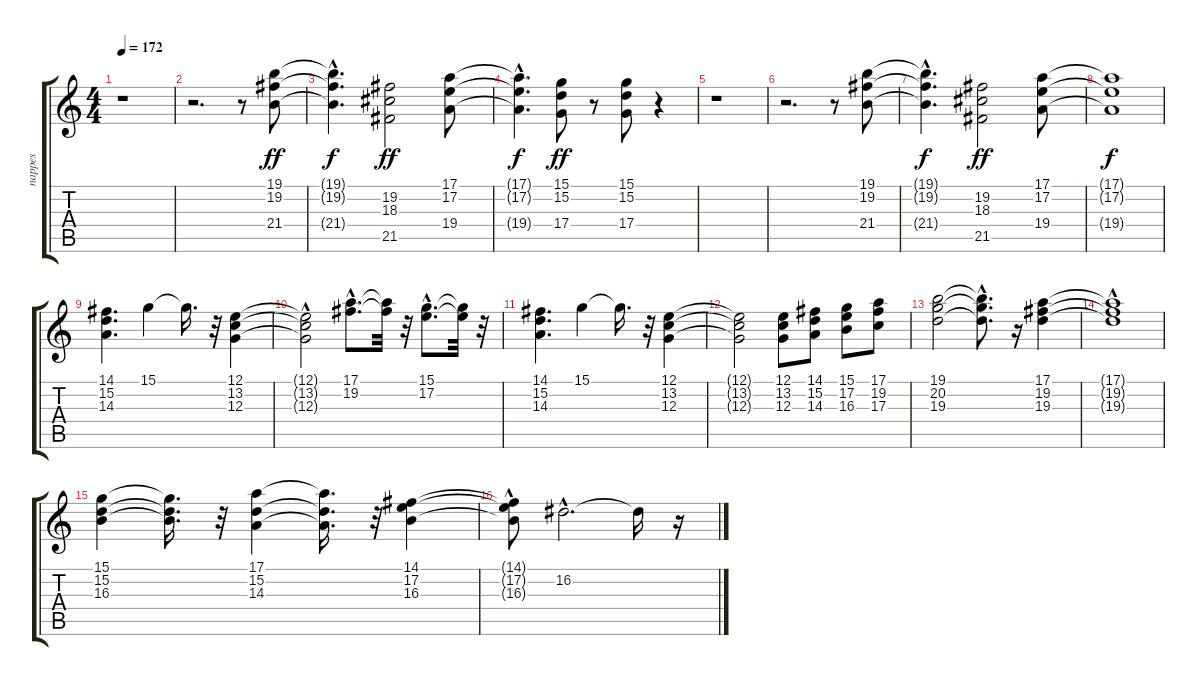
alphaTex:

\track ("nappes" "nappes") {instrument stringensemble1}
\staff {score tabs}
\tuning (E4 B3 G3 D3 A2 E2) {hide}
\ts (4 4)
\tempo 172
\clef g2
\ks c
r.1{dy f} |
r.2{d} r.8 (19.1 19.2 21.4).8{dy ff} |
(19.1{hac t} 19.2{hac t} 21.4{hac t}).4{d dy f} (19.2 18.3 21.5).2{dy ff} (17.1 17.2 19.4).8 |
(17.1{hac t} 17.2{hac t} 19.4{hac t}).4{d dy f} (15.1 15.2 17.4).8{dy ff} r.8 (15.1 15.2 17.4).8 r.4 |
r.1 |
r.2{d} r.8 (19.1 19.2 21.4).8 |
(19.1{hac t} 19.2{hac t} 21.4{hac t}).4{d dy f} (19.2 18.3 21.5).2{dy ff} (17.1 17.2 19.4).8 |
(17.1{t} 17.2{t} 19.4{t}).1{dy f} |
(14.1 15.2 14.3).4{d} 15.1.4 15.1{t}.16{d} r.32 (12.1 13.2 12.3).4 |
(12.1{hac t} 13.2{hac t} 12.3{hac t}).2 (17.1{hac} 19.2{hac}).8{d} (17.1{t} 19.2{t}).32 r.32 (15.1{hac} 17.2{hac}).8{d} (15.1{t} 17.2{t}).32 r.32 |
(14.1 15.2 14.3).4{d} 15.1.4 15.1{t}.16{d} r.32 (12.1 13.2 12.3).4 |
(12.1{t} 13.2{t} 12.3{t}).2 (12.1 13.2 12.3).8 (14.1 15.2 14.3).8 (15.1 17.2 16.3).8 (17.1 19.2 17.3).8 |
(19.1 20.2 19.3).2 (19.1{hac t} 20.2{hac t} 19.3{hac t}).8{d} r.16 (17.1 19.2 19.3).4 |
(17.1{hac t} 19.2{hac t} 19.3{t}).1 |
(15.1 15.2 16.3).4 (15.1{t} 15.2{t} 16.3{t}).16{d} r.32 (17.1 15.2 14.3).4 (17.1{t} 15.2{t} 14.3{t}).16{d} r.32 (14.1 17.2 16.3).4 |
(14.1{hac t} 17.2{t} 16.3{hac t}).8 16.2{hac}.2{d} 16.2{t}.16 r.16
